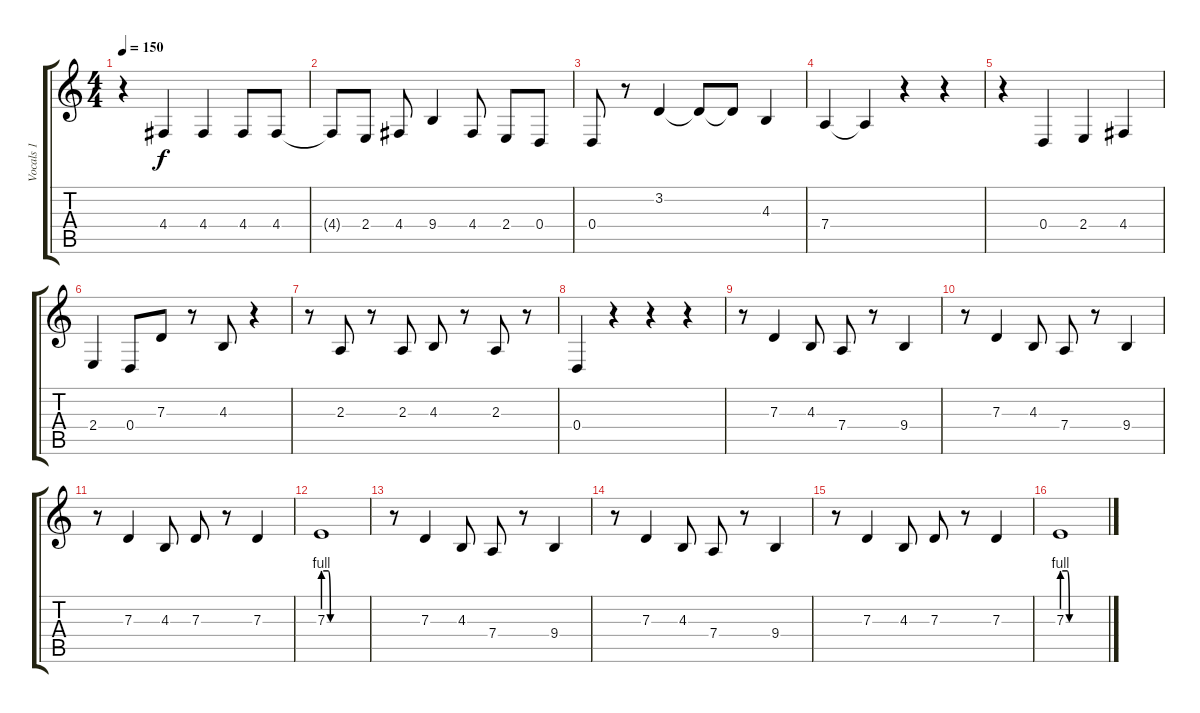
\track ("Vocals 1" "Vocals 1") {instrument lead2sawtooth}
\staff {score tabs}
\tuning (E4 B3 G3 D3 A2 E2) {hide}
\ts (4 4)
\tempo 150
\clef g2
\ks c
r.4{dy f} 4.4.4 4.4.4 4.4.8 4.4.8 |
4.4{t}.8 2.4.8 4.4.8 9.4.4 4.4.8 2.4.8 0.4.8 |
0.4.8 r.8 3.2.4 3.2{t}.8 3.2{t}.8 4.3.4 |
7.4.4 7.4{t}.4 r.4 r.4 |
r.4 0.4.4 2.4.4 4.4.4 |
2.4.4 0.4.8 7.3.8 r.8 4.3.8 r.4 |
r.8 2.3.8 r.8 2.3.8 4.3.8 r.8 2.3.8 r.8 |
0.4.4 r.4 r.4 r.4 |
r.8 7.3.4 4.3.8 7.4.8 r.8 9.4.4 |
r.8 7.3.4 4.3.8 7.4.8 r.8 9.4.4 |
r.8 7.3.4 4.3.8 7.3.8 r.8 7.3.4 |
7.3{be (custom 0 4 7 4 10 0 40 0 60 0)}.1 |
r.8 7.3.4 4.3.8 7.4.8 r.8 9.4.4 |
r.8 7.3.4 4.3.8 7.4.8 r.8 9.4.4 |
r.8 7.3.4 4.3.8 7.3.8 r.8 7.3.4 |
7.3{be (custom 0 4 7 4 10 0 40 0 60 0)}.1
